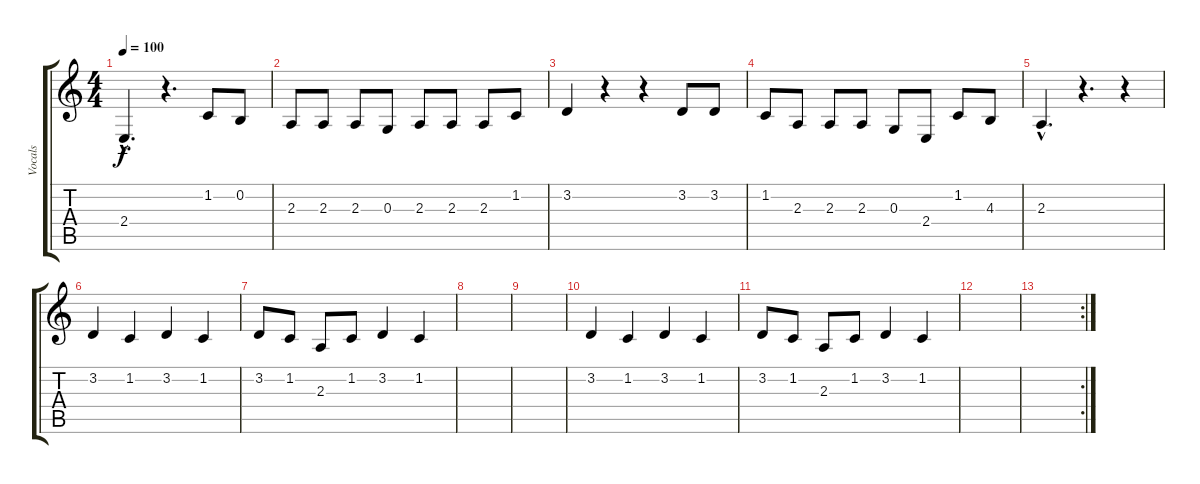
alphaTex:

\track ("Vocals" "Vocals") {instrument lead2sawtooth}
\staff {score tabs}
\tuning (E4 B3 G3 D3 A2 E2) {hide}
\ts (4 4)
\tempo 100
\clef g2
\ks c
2.4{hac}.4{d dy f} r.4{d} 1.2.8 0.2.8 |
2.3.8 2.3.8 2.3.8 0.3.8 2.3.8 2.3.8 2.3.8 1.2.8 |
3.2.4 r.4 r.4 3.2.8 3.2.8 |
1.2.8 2.3.8 2.3.8 2.3.8 0.3.8 2.4.8 1.2.8 4.3.8 |
2.3{hac}.4{d} r.4{d} r.4 |
3.2.4 1.2.4 3.2.4 1.2.4 |
3.2.8 1.2.8 2.3.8 1.2.8 3.2.4 1.2.4 |
|
|
3.2.4 1.2.4 3.2.4 1.2.4 |
3.2.8 1.2.8 2.3.8 1.2.8 3.2.4 1.2.4 |
|
\rc 2
